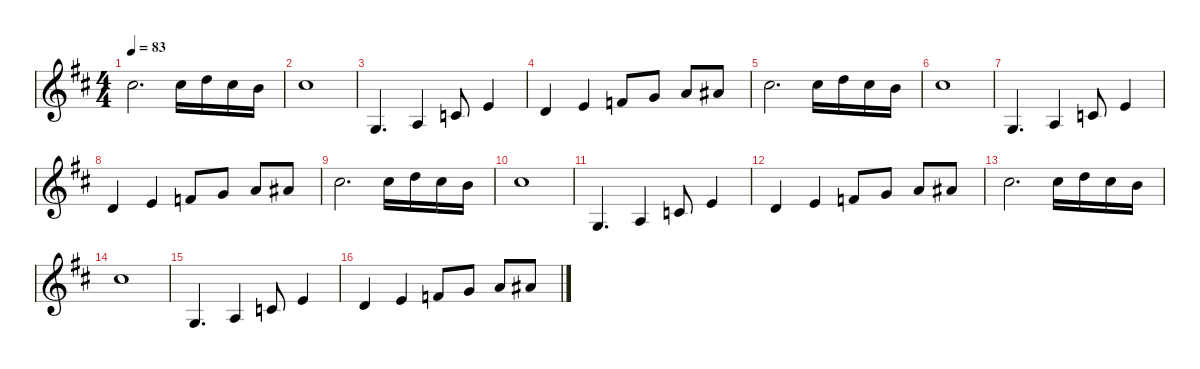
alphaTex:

\defaultSystemsLayout 4
\hideDynamics
\bracketExtendMode nobrackets
\singleTrackTrackNamePolicy hidden
\multiTrackTrackNamePolicy hidden
\otherSystemsTrackNameOrientation horizontal
\track ("Str ings2" "Violin") {defaultSystemsLayout 8 instrument violin}
\staff {score}
\tuning (E5 A4 D4 G3)
\ts (4 4)
\tempo 83
\clef g2
\ks d
4.2{acc #}.2{d dy f beam Down} 4.2{acc #}.16{beam Down} 5.2{acc forcenatural}.16{beam Down} 4.2{acc #}.16{beam Down} 2.2{acc forcenatural}.16{beam Down} |
4.2{acc #}.1{beam Down} |
0.4{acc forcenatural}.4{d beam Up} 2.4{acc forcenatural}.4{beam Up} 5.4{acc forcenatural}.8{beam Up} 2.3{acc forcenatural}.4{beam Up} |
0.3{acc forcenatural}.4{beam Up} 2.3{acc forcenatural}.4{beam Up} 3.3{acc forcenatural}.8{beam Up} 5.3{acc forcenatural}.8{beam Up} 0.2{acc forcenatural}.8{beam Up} 1.2{acc #}.8{beam Up} |
4.2{acc #}.2{d beam Down} 4.2{acc #}.16{beam Down} 5.2{acc forcenatural}.16{beam Down} 4.2{acc #}.16{beam Down} 2.2{acc forcenatural}.16{beam Down} |
4.2{acc #}.1{beam Down} |
0.4{acc forcenatural}.4{d beam Up} 2.4{acc forcenatural}.4{beam Up} 5.4{acc forcenatural}.8{beam Up} 2.3{acc forcenatural}.4{beam Up} |
0.3{acc forcenatural}.4{beam Up} 2.3{acc forcenatural}.4{beam Up} 3.3{acc forcenatural}.8{beam Up} 5.3{acc forcenatural}.8{beam Up} 0.2{acc forcenatural}.8{beam Up} 1.2{acc #}.8{beam Up} |
4.2{acc #}.2{d beam Down} 4.2{acc #}.16{beam Down} 5.2{acc forcenatural}.16{beam Down} 4.2{acc #}.16{beam Down} 2.2{acc forcenatural}.16{beam Down} |
4.2{acc #}.1{beam Down} |
0.4{acc forcenatural}.4{d beam Up} 2.4{acc forcenatural}.4{beam Up} 5.4{acc forcenatural}.8{beam Up} 2.3{acc forcenatural}.4{beam Up} |
0.3{acc forcenatural}.4{beam Up} 2.3{acc forcenatural}.4{beam Up} 3.3{acc forcenatural}.8{beam Up} 5.3{acc forcenatural}.8{beam Up} 0.2{acc forcenatural}.8{beam Up} 1.2{acc #}.8{beam Up} |
4.2{acc #}.2{d beam Down} 4.2{acc #}.16{beam Down} 5.2{acc forcenatural}.16{beam Down} 4.2{acc #}.16{beam Down} 2.2{acc forcenatural}.16{beam Down} |
4.2{acc #}.1{beam Down} |
0.4{acc forcenatural}.4{d beam Up} 2.4{acc forcenatural}.4{beam Up} 5.4{acc forcenatural}.8{beam Up} 2.3{acc forcenatural}.4{beam Up} |
0.3{acc forcenatural}.4{beam Up} 2.3{acc forcenatural}.4{beam Up} 3.3{acc forcenatural}.8{beam Up} 5.3{acc forcenatural}.8{beam Up} 0.2{acc forcenatural}.8{beam Up} 1.2{acc #}.8{beam Up}
